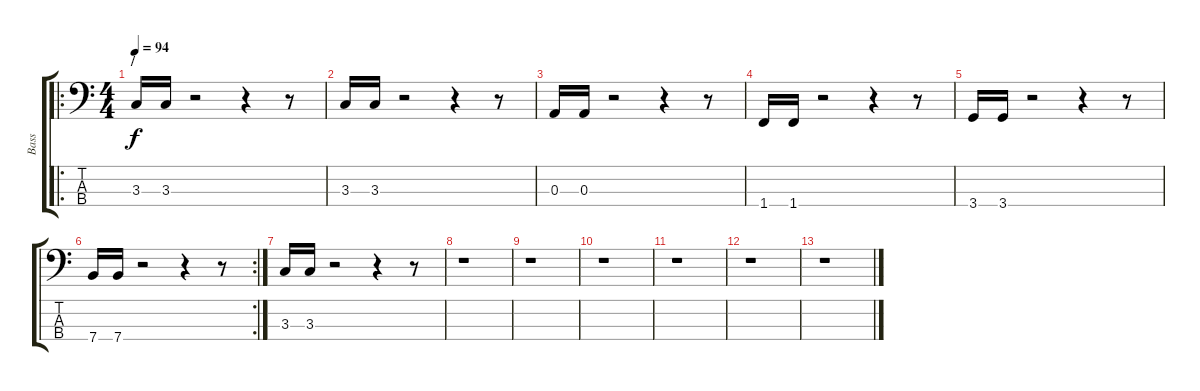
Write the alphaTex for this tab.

\track ("Bass" "Bass") {instrument fretlessbass}
\staff {score tabs}
\tuning (G2 D2 A1 E1) {hide}
\ro
\ts (4 4)
\section ("" "/")
\tempo 94
\clef f4
\ks c
3.3.16{dy f volume 16} 3.3.16{volume 16} r.2 r.4 r.8 |
3.3.16{volume 16} 3.3.16{volume 16} r.2 r.4 r.8 |
0.3.16{volume 16} 0.3.16{volume 16} r.2 r.4 r.8 |
1.4.16{volume 16} 1.4.16{volume 16} r.2 r.4 r.8 |
3.4.16{volume 16} 3.4.16{volume 16} r.2 r.4 r.8 |
\rc 2
7.4.16{volume 16} 7.4.16{volume 16} r.2 r.4 r.8{volume 7 balance 8 instrument fretlessbass} |
3.3.16{volume 16} 3.3.16{volume 16} r.2 r.4 r.8 |
r.1 |
r.1 |
r.1 |
r.1 |
r.1 |
r.1
